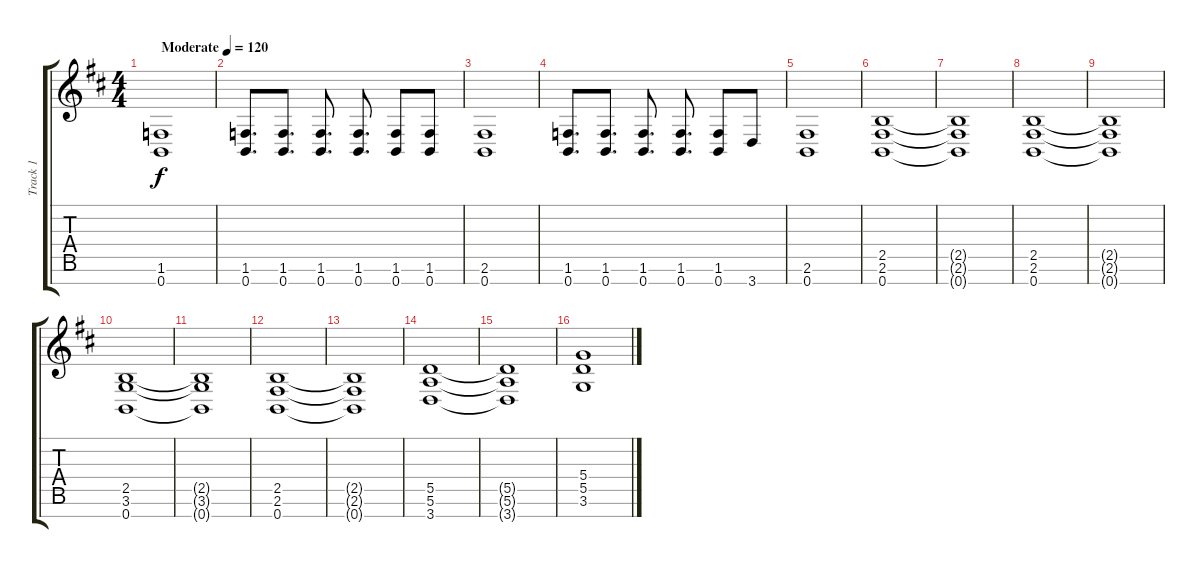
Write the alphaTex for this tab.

\track ("Track 1" "Track 1") {instrument distortionguitar}
\staff {score tabs}
\tuning (E4 B3 G3 D3 A2 E2 B1) {hide}
\ts (4 4)
\tempo (120 "Moderate")
\clef g2
\ks bminor
(1.6 0.7).1{dy f instrument distortionguitar} |
(1.6 0.7).8{d} (1.6 0.7).8{d} (1.6 0.7).8{d} (1.6 0.7).8{d} (1.6 0.7).8 (1.6 0.7).8 |
(2.6 0.7).1 |
(1.6 0.7).8{d} (1.6 0.7).8{d} (1.6 0.7).8{d} (1.6 0.7).8{d} (1.6 0.7).8 3.7.8 |
(2.6 0.7).1 |
(2.5 2.6 0.7).1 |
(2.5{t} 2.6{t} 0.7{t}).1 |
(2.5 2.6 0.7).1 |
(2.5{t} 2.6{t} 0.7{t}).1 |
(2.5 3.6 0.7).1 |
(2.5{t} 3.6{t} 0.7{t}).1 |
(2.5 2.6 0.7).1 |
(2.5{t} 2.6{t} 0.7{t}).1 |
(5.5 5.6 3.7).1 |
(5.5{t} 5.6{t} 3.7{t}).1 |
(5.4 5.5 3.6).1
